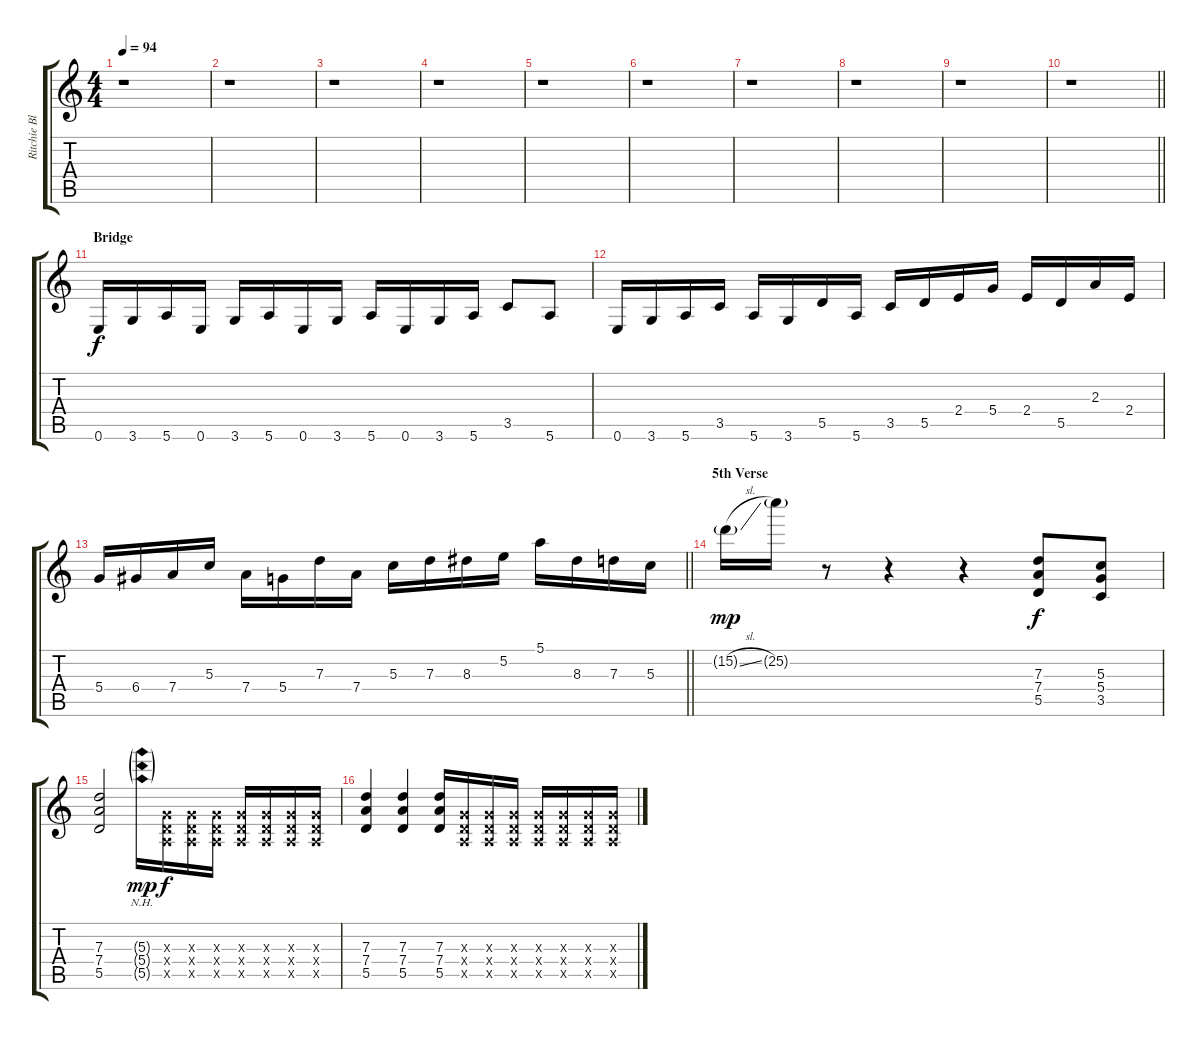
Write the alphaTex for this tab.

\track ("Ritchie Blackmore (Rhythm)" "Ritchie Bl") {instrument distortionguitar}
\staff {score tabs}
\tuning (E4 B3 G3 D3 A2 E2) {hide}
\ts (4 4)
\tempo 94
\clef g2
\ks c
r.1{dy f} |
r.1 |
r.1 |
r.1 |
r.1 |
r.1 |
r.1 |
r.1 |
r.1 |
\barLineRight lightlight
r.1 |
\section ("" "Bridge")
0.6.16{volume 10} 3.6.16 5.6.16 0.6.16 3.6.16 5.6.16 0.6.16 3.6.16 5.6.16 0.6.16 3.6.16 5.6.16 3.5.8 5.6.8 |
0.6.16 3.6.16 5.6.16 3.5.16 5.6.16 3.6.16 5.5.16 5.6.16 3.5.16 5.5.16 2.4.16 5.4.16 2.4.16 5.5.16 2.3.16 2.4.16 |
\barLineRight lightlight
5.4.16 6.4.16 7.4.16 5.3.16 7.4.16 5.4.16 7.3.16 7.4.16 5.3.16 7.3.16 8.3.16 5.2.16 5.1.16 8.3.16 7.3.16 5.3.16 |
\section ("" "5th Verse")
15.2{sl g}.16{dy mp} 25.2{g}.16 r.8 r.4 r.4 (7.3 7.4 5.5).8{dy f} (5.3 5.4 3.5).8 |
(7.3 7.4 5.5).2 (5.3{nh g} 5.4{nh g} 5.5{nh g}).16{dy mp} (0.3{x} 0.4{x} 0.5{x}).16{dy f} (0.3{x} 0.4{x} 0.5{x}).16 (0.3{x} 0.4{x} 0.5{x}).16 (0.3{x} 0.4{x} 0.5{x}).16 (0.3{x} 0.4{x} 0.5{x}).16 (0.3{x} 0.4{x} 0.5{x}).16 (0.3{x} 0.4{x} 0.5{x}).16 |
(7.3 7.4 5.5).4 (7.3 7.4 5.5).4 (7.3 7.4 5.5).16 (0.3{x} 0.4{x} 0.5{x}).16 (0.3{x} 0.4{x} 0.5{x}).16 (0.3{x} 0.4{x} 0.5{x}).16 (0.3{x} 0.4{x} 0.5{x}).16 (0.3{x} 0.4{x} 0.5{x}).16 (0.3{x} 0.4{x} 0.5{x}).16 (0.3{x} 0.4{x} 0.5{x}).16
